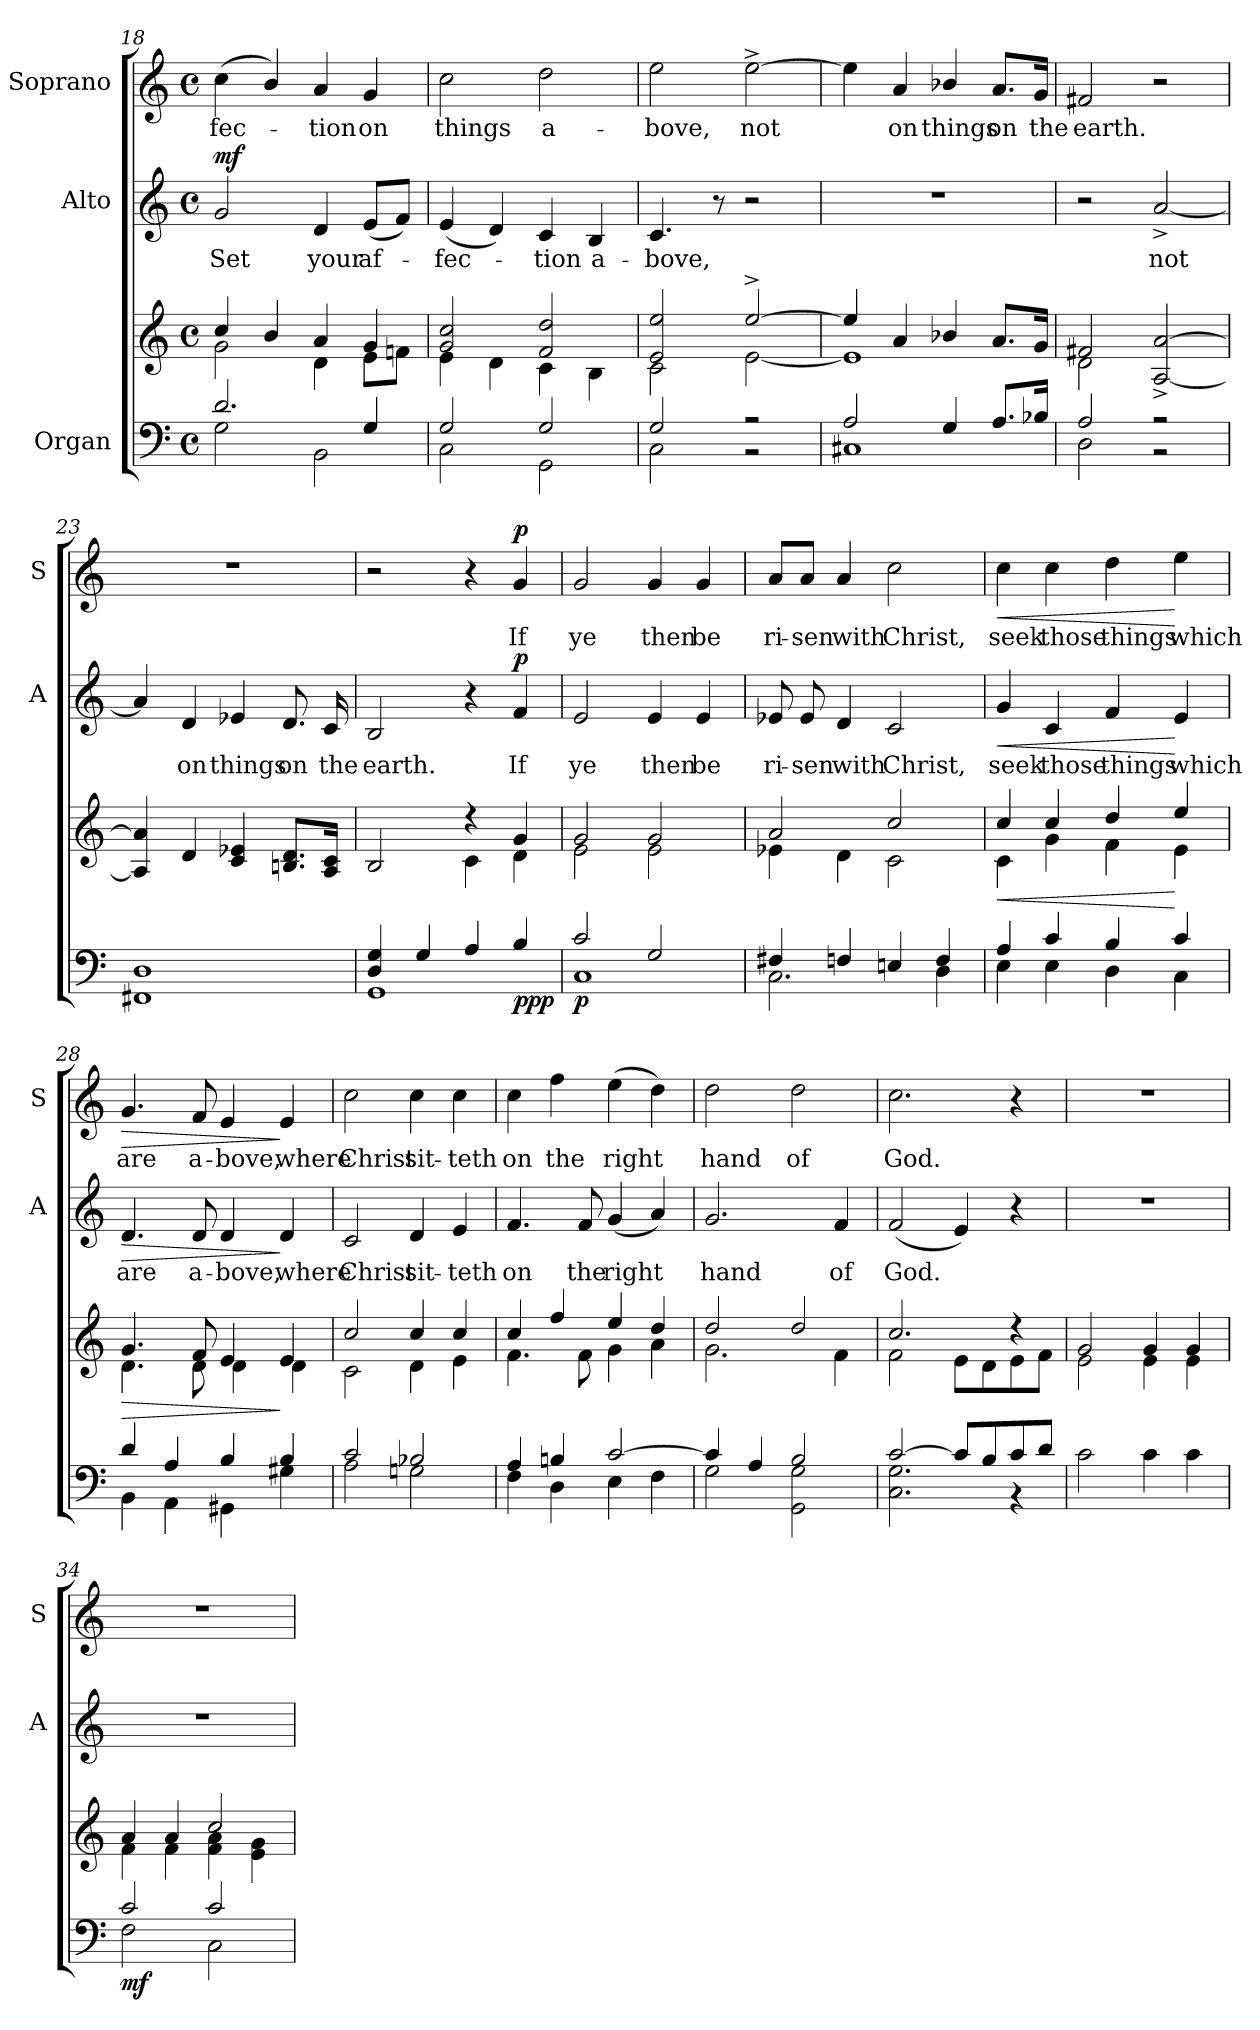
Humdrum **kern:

**kern	**kern	**dynam	**kern	**text	**dynam	**kern	**text	**dynam
*part3	*part3	*part3	*part2	*part2	*part2	*part1	*part1	*part1
*staff4	*staff3	*staff3/4	*staff2	*staff2	*staff2	*staff1	*staff1	*staff1
*I"Organ	*	*	*I"Alto	*	*	*I"Soprano	*	*
*	*	*	*I'A	*	*	*I'S	*	*
*clefF4	*clefG2	*	*clefG2	*	*	*clefG2	*	*
*k[]	*k[]	*	*k[]	*	*	*k[]	*	*
*C:	*C:	*	*C:	*	*	*C:	*	*
*M4/4	*M4/4	*	*M4/4	*	*	*M4/4	*	*
*met(c)	*met(c)	*	*met(c)	*	*	*met(c)	*	*
=18	=18	=18	=18	=18	=18	=18	=18	=18
*^	*^	*	*	*	*	*	*	*
!	!	!	!	!	!	!LO:LY:b	!LO:DY:b	!	!LO:LY:b	!
2.d/	2G\	4cc/	2g\	.	2g	Set	mf	(<4cc	fec-	.
.	.	4b/	.	.	.	.	.	4b/)	.	.
!	!	!	!	!	!	!LO:LY:b	!	!	!LO:LY:b	!
.	2BB\	4a/	4d\	.	4d	your	.	4a	tion	.
!	!	!	!	!	!	!LO:LY:b	!	!	!LO:LY:b	!
4G/	.	4g/	8e\L	.	(<8eL	af-	.	4g	on	.
.	.	.	8fn\J	.	8fJ)	.	.	.	.	.
=19	=19	=19	=19	=19	=19	=19	=19	=19	=19	=19
!	!	!	!	!	!	!LO:LY:b	!	!	!LO:LY:b	!
2G/	2C\	2g/ 2cc/	4e\	.	(<4e	fec-	.	2cc	things	.
.	.	.	4d\	.	4d)	.	.	.	.	.
!	!	!	!	!	!	!LO:LY:b	!	!	!LO:LY:b	!
2G/	2GG\	2f/ 2dd/	4c\	.	4c	tion	.	2dd	a-	.
!	!	!	!	!	!	!LO:LY:b	!	!	!	!
.	.	.	4B\	.	4B	a-	.	.	.	.
=20	=20	=20	=20	=20	=20	=20	=20	=20	=20	=20
!	!	!	!	!	!	!LO:LY:b	!	!	!LO:LY:b	!
2G/	2C\	2e/ 2ee/	2c\	.	4.c	-bove,	.	2ee	-bove,	.
.	.	.	.	.	8r	.	.	.	.	.
!	!	!	!	!	!	!	!	!	!LO:LY:b	!
2r	2r	[2ee^/	[2e\	.	2r	.	.	[2ee^	not	.
=21	=21	=21	=21	=21	=21	=21	=21	=21	=21	=21
2A/	1C#X\	4ee/]	1e\]	.	1r	.	.	4ee]	.	.
!	!	!	!	!	!	!	!	!	!LO:LY:b	!
.	.	4a/	.	.	.	.	.	4a	on	.
!	!	!	!	!	!	!	!	!	!LO:LY:b	!
4G/	.	4b-X/	.	.	.	.	.	4b-X/	things	.
!	!	!	!	!	!	!	!	!	!LO:LY:b	!
8.A/L	.	8.a/L	.	.	.	.	.	8.a/L	on	.
!	!	!	!	!	!	!	!	!	!LO:LY:b	!
16B-X/J	.	16g/J	.	.	.	.	.	16g/Jk	the	.
=22	=22	=22	=22	=22	=22	=22	=22	=22	=22	=22
!	!	!	!	!	!	!	!	!	!LO:LY:b	!
2A/	2D\	2f#X/	2d\	.	2r	.	.	2f#X	earth.	.
!	!	!	!	!	!	!LO:LY:b	!	!	!	!
2r	2r	[2A/^ [2a/^	2ryy	.	[2a^	not	.	2r	.	.
!!LO:LB:g=z
=23	=23	=23	=23	=23	=23	=23	=23	=23	=23	=23
1D/	1FF#X\	4A/] 4a/]	2ryy	.	4a]	.	.	1r	.	.
!	!	!	!	!	!	!LO:LY:b	!	!	!	!
.	.	4d/	.	.	4d	on	.	.	.	.
!	!	!	!	!	!	!LO:LY:b	!	!	!	!
.	.	4c/ 4e-X/	2ryy	.	4e-X	things	.	.	.	.
!	!	!	!	!	!	!LO:LY:b	!	!	!	!
.	.	8.Bn/ 8.d/L	.	.	8.d	on	.	.	.	.
!	!	!	!	!	!	!LO:LY:b	!	!	!	!
.	.	16A/ 16c/J	.	.	16c	the	.	.	.	.
=24	=24	=24	=24	=24	=24	=24	=24	=24	=24	=24
!	!	!	!	!	!	!LO:LY:b	!	!	!	!
4D/ 4G/	1GG\	2B/	2ryy	.	2B	earth.	.	2r	.	.
4G/	.	.	.	.	.	.	.	.	.	.
4A/	.	4r	4c\	.	4r	.	.	4r	.	.
!	!	!	!	!LO:DY:b=2	!	!LO:LY:b	!	!	!LO:LY:b	!
!	!	!	!	!LO:DY:n=1:b	!	!	!	!	!	!
!	!	!	!	!LO:DY:n=2:b	!	!	!LO:DY:b	!	!	!LO:DY:b
4B/	.	4g/	4d\	p p p	4f	If	p	4g	If	p
=25	=25	=25	=25	=25	=25	=25	=25	=25	=25	=25
!	!	!	!	!LO:DY:b=2	!	!LO:LY:b	!	!	!LO:LY:b	!
2c/	1C\	2g/	2e\	p	2e	ye	.	2g	ye	.
!	!	!	!	!	!	!LO:LY:b	!	!	!LO:LY:b	!
2G/	.	2g/	2e\	.	4e	then	.	4g	then	.
!	!	!	!	!	!	!LO:LY:b	!	!	!LO:LY:b	!
.	.	.	.	.	4e	be	.	4g	be	.
=26	=26	=26	=26	=26	=26	=26	=26	=26	=26	=26
!	!	!	!	!	!	!LO:LY:b	!	!	!LO:LY:b	!
4F#X/	2.C\	2a/	4e-X\	.	8e-X	ri-	.	8a/L	ri-	.
!	!	!	!	!	!	!LO:LY:b	!	!	!LO:LY:b	!
.	.	.	.	.	8e-	-sen	.	8a/J	-sen	.
!	!	!	!	!	!	!LO:LY:b	!	!	!LO:LY:b	!
4Fn/	.	.	4d\	.	4d	with	.	4a	with	.
!	!	!	!	!	!	!LO:LY:b	!	!	!LO:LY:b	!
4En/	.	2cc/	2c\	.	2c	Christ,	.	2cc	Christ,	.
4F/	4D\	.	.	.	.	.	.	.	.	.
=27	=27	=27	=27	=27	=27	=27	=27	=27	=27	=27
!	!	!	!	!LO:HP:b	!	!	!	!	!	!
!	!	!	!	!LO:HP:n=1:b	!	!LO:LY:b	!LO:HP:b	!	!LO:LY:b	!LO:HP:b
4A/	4E\	4cc/	4c\	< <	4g	seek	<	4cc	seek	<
!	!	!	!	!	!	!LO:LY:b	!	!	!LO:LY:b	!
4c/	4E\	4cc/	4g\	.	4c	those	.	4cc	those	.
!	!	!	!	!	!	!LO:LY:b	!	!	!LO:LY:b	!
4B/	4D\	4dd/	4f\	.	4f	things	.	4dd	things	.
!	!	!	!	!	!	!LO:LY:b	!	!	!LO:LY:b	!
4c/	4C\	4ee/	4e\	[ [	4e	which	[	4ee	which	[
!!LO:LB:g=z
=28	=28	=28	=28	=28	=28	=28	=28	=28	=28	=28
!	!	!	!	!LO:HP:b	!	!	!	!	!	!
!	!	!	!	!LO:HP:n=1:b	!	!LO:LY:b	!LO:HP:b	!	!LO:LY:b	!LO:HP:b
4d/	4BB\	4.g/	4.d\	> >	4.d	are	>	4.g	are	>
4A/	4AA\	.	.	.	.	.	.	.	.	.
!	!	!	!	!	!	!LO:LY:b	!	!	!LO:LY:b	!
.	.	8f/	8d\	.	8d	a-	.	8f	a-	.
!	!	!	!	!	!	!LO:LY:b	!	!	!LO:LY:b	!
4B/	4GG#X\	4e/	4d\	.	4d	-bove,	.	4e	-bove,	.
!	!	!	!	!	!	!LO:LY:b	!	!	!LO:LY:b	!
4B/	4G#X\	4e/	4d\	] ]	4d	where	]	4e	where	]
=29	=29	=29	=29	=29	=29	=29	=29	=29	=29	=29
!	!	!	!	!	!	!LO:LY:b	!	!	!LO:LY:b	!
2c/	2A\	2cc/	2c\	.	2c	Christ	.	2cc	Christ	.
!	!	!	!	!	!	!LO:LY:b	!	!	!LO:LY:b	!
2B-X/	2Gn\	4cc/	4d\	.	4d	sit-	.	4cc	sit-	.
!	!	!	!	!	!	!LO:LY:b	!	!	!LO:LY:b	!
.	.	4cc/	4e\	.	4e	-teth	.	4cc	-teth	.
=30	=30	=30	=30	=30	=30	=30	=30	=30	=30	=30
!	!	!	!	!	!	!LO:LY:b	!	!	!LO:LY:b	!
4A/	4F\	4cc/	4.f\	.	4.f	on	.	4cc	on	.
!	!	!	!	!	!	!	!	!	!LO:LY:b	!
4Bn/	4D\	4ff/	.	.	.	.	.	4ff	the	.
!	!	!	!	!	!	!LO:LY:b	!	!	!	!
.	.	.	8f\	.	8f	the	.	.	.	.
!	!	!	!	!	!	!LO:LY:b	!	!	!LO:LY:b	!
[2c/	4E\	4ee/	4g\	.	(<4g	right	.	(>4ee	right	.
.	4F\	4dd/	4a\	.	4a)	.	.	4dd)	.	.
=31	=31	=31	=31	=31	=31	=31	=31	=31	=31	=31
!	!	!	!	!	!	!LO:LY:b	!	!	!LO:LY:b	!
4c/]	2G\	2dd/	2.g\	.	2.g	hand	.	2dd	hand	.
4A/	.	.	.	.	.	.	.	.	.	.
!	!	!	!	!	!	!	!	!	!LO:LY:b	!
2B/	2GG\ 2G\	2dd/	.	.	.	.	.	2dd	of	.
!	!	!	!	!	!	!LO:LY:b	!	!	!	!
.	.	.	4f\	.	4f	of	.	.	.	.
=32	=32	=32	=32	=32	=32	=32	=32	=32	=32	=32
!	!	!	!	!	!	!LO:LY:b	!	!	!LO:LY:b	!
[2c/	2.C\ 2.G\	2.cc/	2f\	.	(<2f	God.	.	2.cc	God.	.
8c/L]	.	.	8e\L	.	4e)	.	.	.	.	.
8B/	.	.	8d\	.	.	.	.	.	.	.
8c/	4r	4r	8e\	.	4r	.	.	4r	.	.
8d/J	.	.	8f\J	.	.	.	.	.	.	.
=33	=33	=33	=33	=33	=33	=33	=33	=33	=33	=33
!	!	!	!	!LO:DY:b=2	!	!	!	!	!	!
!	!	!	!	!LO:DY:n=1:b	!	!	!	!	!	!
!	!	!	!	!LO:DY:n=2:b	!	!	!	!	!	!
1ryy	2c\	2g/	2e\	mf mf mf	1r	.	.	1r	.	.
.	4c\	4g/	4e\	.	.	.	.	.	.	.
.	4c\	4g/	4e\	.	.	.	.	.	.	.
=34	=34	=34	=34	=34	=34	=34	=34	=34	=34	=34
!	!	!	!	!LO:DY:b=2	!	!	!	!	!	!
2c/	2F\	4a/	4f\	mf	1r	.	.	1r	.	.
.	.	4a/	4f\	.	.	.	.	.	.	.
2c/	2C\	2cc/	4f\ 4a\	.	.	.	.	.	.	.
.	.	.	4e\ 4g\	.	.	.	.	.	.	.
*v	*v	*	*	*	*	*	*	*	*	*
*	*v	*v	*	*	*	*	*	*	*
=	=	=	=	=	=	=	=	=
*-	*-	*-	*-	*-	*-	*-	*-	*-
